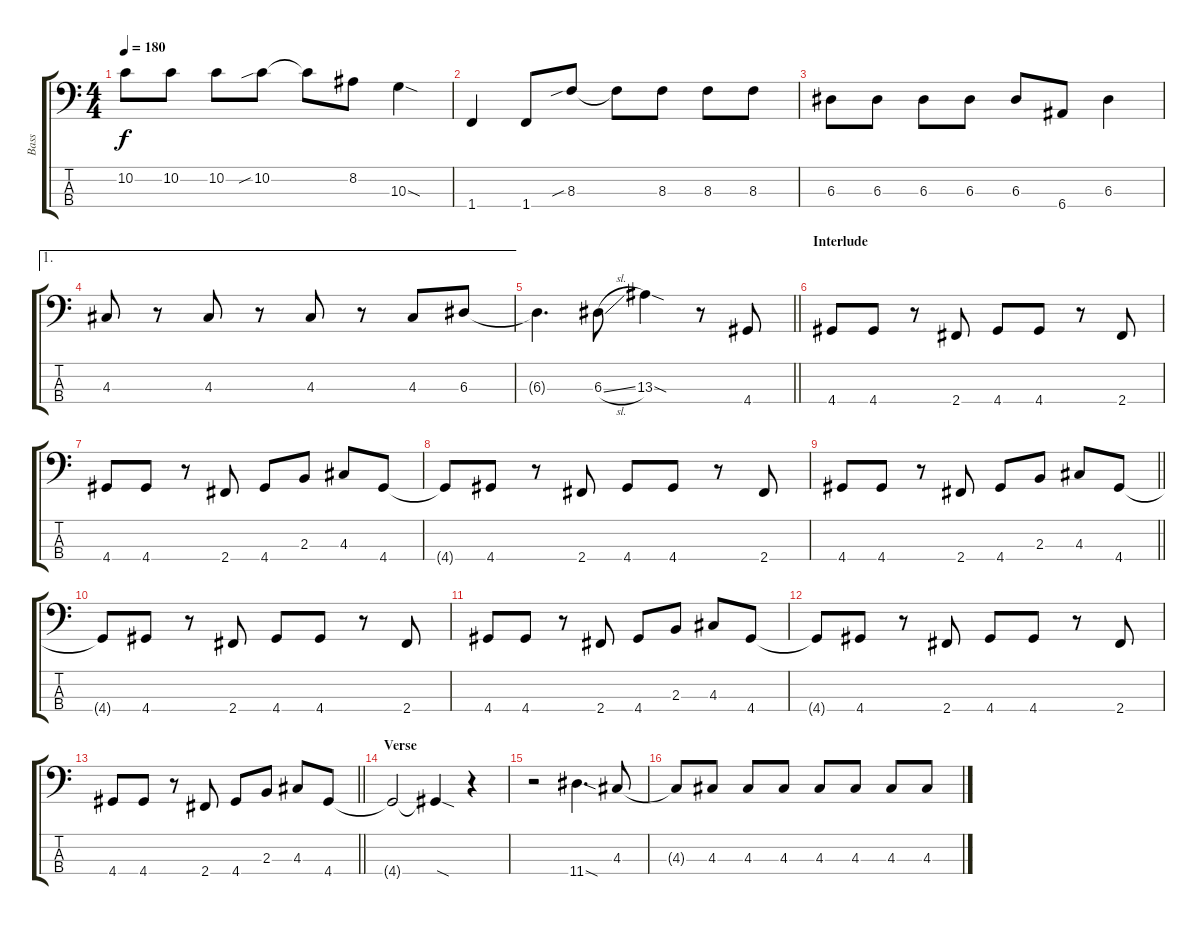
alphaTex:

\track ("Bass" "Bass") {instrument electricbassfinger}
\staff {score tabs}
\tuning (G2 D2 A1 E1) {hide}
\ts (4 4)
\tempo 180
\clef f4
\ks c
10.2.8{dy f} 10.2.8 10.2.8 10.2{sib}.8 10.2{t}.8 8.2.8 10.3{sod}.4 |
1.4.4 1.4.8 8.3{sib}.8 8.3{t}.8 8.3.8 8.3.8 8.3.8 |
6.3.8 6.3.8 6.3.8 6.3.8 6.3.8 6.4.8 6.3.4 |
\ae 1
4.3.8 r.8 4.3.8 r.8 4.3.8 r.8 4.3.8 6.3.8 |
\barLineRight lightlight
6.3{t}.4{d} 6.3{sl}.8 13.3{sod}.4 r.8 4.4.8 |
\section ("" "Interlude")
4.4.8 4.4.8 r.8 2.4.8 4.4.8 4.4.8 r.8 2.4.8 |
4.4.8 4.4.8 r.8 2.4.8 4.4.8 2.3.8 4.3.8 4.4.8 |
4.4{t}.8 4.4.8 r.8 2.4.8 4.4.8 4.4.8 r.8 2.4.8 |
\barLineRight lightlight
4.4.8 4.4.8 r.8 2.4.8 4.4.8 2.3.8 4.3.8 4.4.8 |
4.4{t}.8 4.4.8 r.8 2.4.8 4.4.8 4.4.8 r.8 2.4.8 |
4.4.8 4.4.8 r.8 2.4.8 4.4.8 2.3.8 4.3.8 4.4.8 |
4.4{t}.8 4.4.8 r.8 2.4.8 4.4.8 4.4.8 r.8 2.4.8 |
\barLineRight lightlight
4.4.8 4.4.8 r.8 2.4.8 4.4.8 2.3.8 4.3.8 4.4.8 |
\section ("" "Verse")
4.4{t}.2 4.4{sod t}.4 r.4 |
r.2 11.4{sod}.4{d} 4.3.8 |
4.3{t}.8 4.3.8 4.3.8 4.3.8 4.3.8 4.3.8 4.3.8 4.3.8
